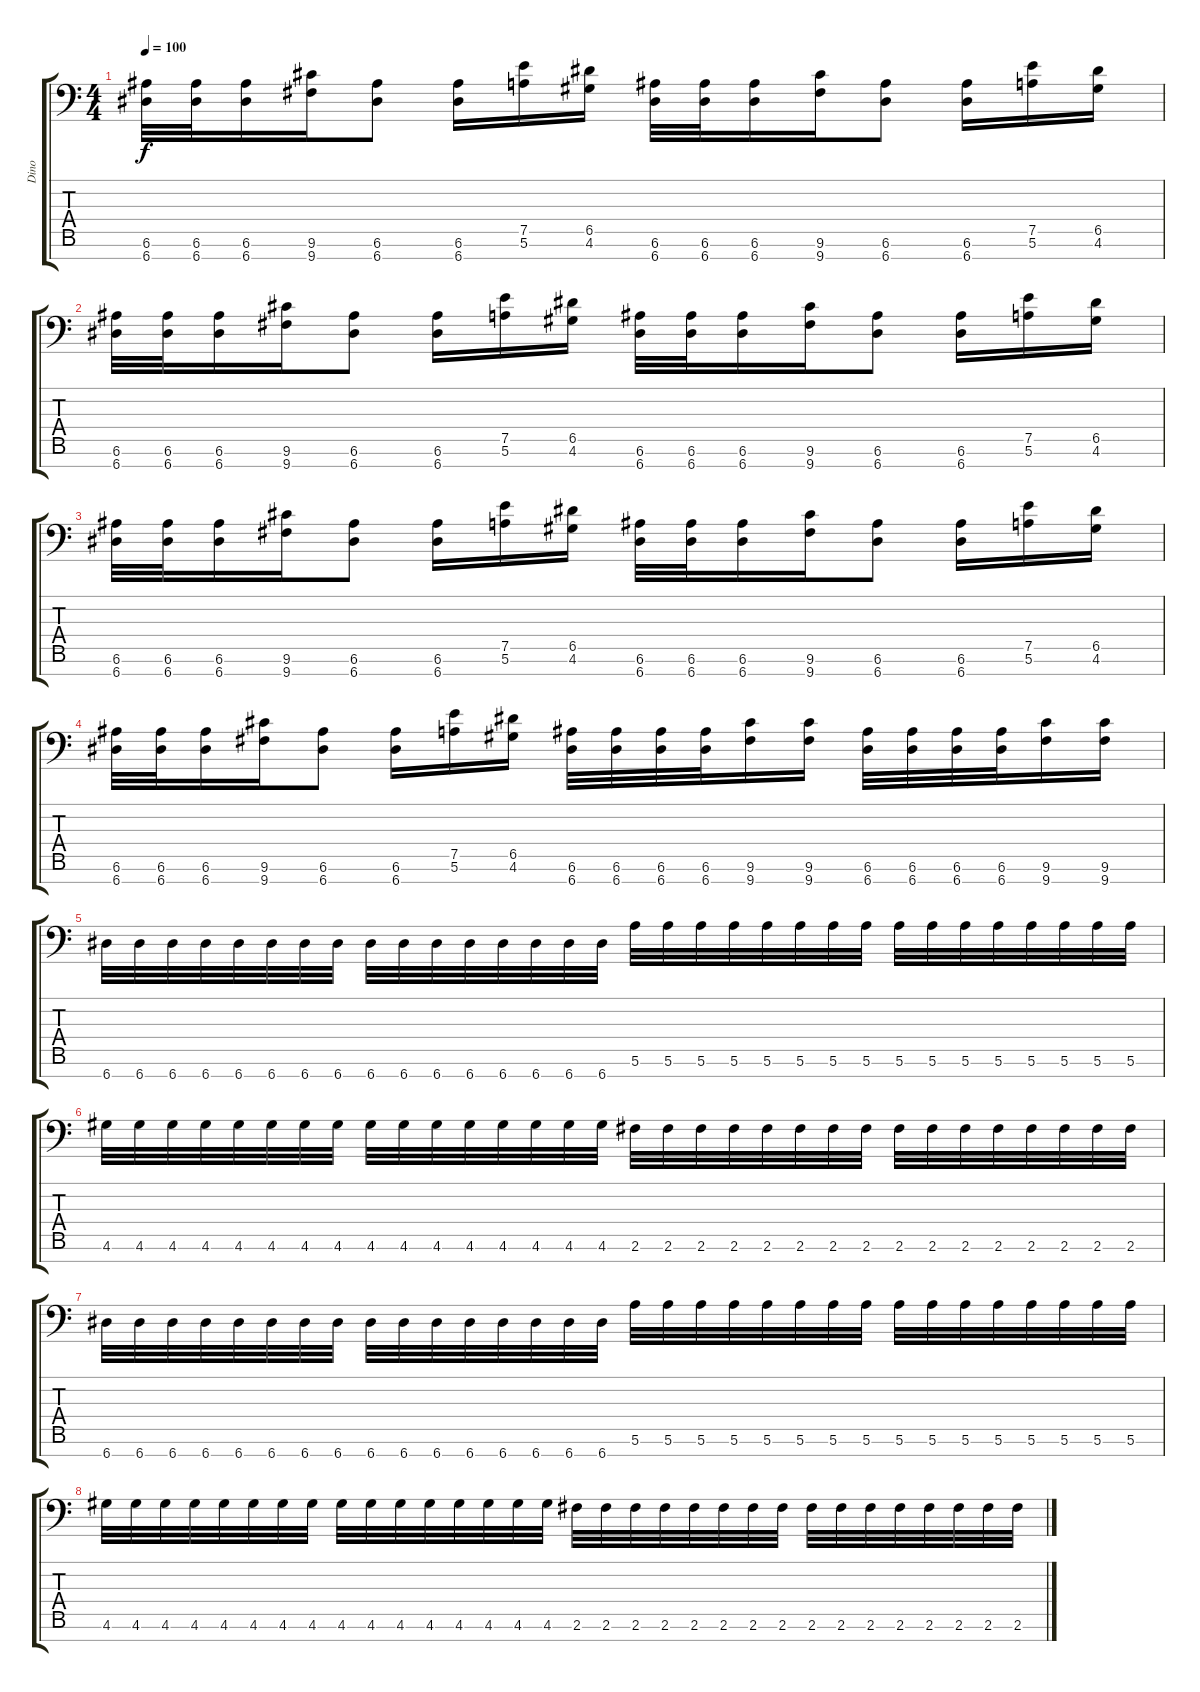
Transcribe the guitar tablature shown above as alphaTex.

\track ("Dino" "Dino") {instrument overdrivenguitar}
\staff {score tabs}
\tuning (E4 B3 G3 D3 A2 E2 A1) {hide}
\ts (4 4)
\tempo 100
\clef f4
\ks c
(6.6 6.7).32{dy f} (6.6 6.7).32 (6.6 6.7).16 (9.6 9.7).16 (6.6 6.7).8 (6.6 6.7).16 (7.5 5.6).16 (6.5 4.6).16 (6.6 6.7).32 (6.6 6.7).32 (6.6 6.7).16 (9.6 9.7).16 (6.6 6.7).8 (6.6 6.7).16 (7.5 5.6).16 (6.5 4.6).16 |
(6.6 6.7).32 (6.6 6.7).32 (6.6 6.7).16 (9.6 9.7).16 (6.6 6.7).8 (6.6 6.7).16 (7.5 5.6).16 (6.5 4.6).16 (6.6 6.7).32 (6.6 6.7).32 (6.6 6.7).16 (9.6 9.7).16 (6.6 6.7).8 (6.6 6.7).16 (7.5 5.6).16 (6.5 4.6).16 |
(6.6 6.7).32 (6.6 6.7).32 (6.6 6.7).16 (9.6 9.7).16 (6.6 6.7).8 (6.6 6.7).16 (7.5 5.6).16 (6.5 4.6).16 (6.6 6.7).32 (6.6 6.7).32 (6.6 6.7).16 (9.6 9.7).16 (6.6 6.7).8 (6.6 6.7).16 (7.5 5.6).16 (6.5 4.6).16 |
(6.6 6.7).32 (6.6 6.7).32 (6.6 6.7).16 (9.6 9.7).16 (6.6 6.7).8 (6.6 6.7).16 (7.5 5.6).16 (6.5 4.6).16 (6.6 6.7).32 (6.6 6.7).32 (6.6 6.7).32 (6.6 6.7).32 (9.6 9.7).16 (9.6 9.7).16 (6.6 6.7).32 (6.6 6.7).32 (6.6 6.7).32 (6.6 6.7).32 (9.6 9.7).16 (9.6 9.7).16 |
6.7.32 6.7.32 6.7.32 6.7.32 6.7.32 6.7.32 6.7.32 6.7.32 6.7.32 6.7.32 6.7.32 6.7.32 6.7.32 6.7.32 6.7.32 6.7.32 5.6.32 5.6.32 5.6.32 5.6.32 5.6.32 5.6.32 5.6.32 5.6.32 5.6.32 5.6.32 5.6.32 5.6.32 5.6.32 5.6.32 5.6.32 5.6.32 |
4.6.32 4.6.32 4.6.32 4.6.32 4.6.32 4.6.32 4.6.32 4.6.32 4.6.32 4.6.32 4.6.32 4.6.32 4.6.32 4.6.32 4.6.32 4.6.32 2.6.32 2.6.32 2.6.32 2.6.32 2.6.32 2.6.32 2.6.32 2.6.32 2.6.32 2.6.32 2.6.32 2.6.32 2.6.32 2.6.32 2.6.32 2.6.32 |
6.7.32 6.7.32 6.7.32 6.7.32 6.7.32 6.7.32 6.7.32 6.7.32 6.7.32 6.7.32 6.7.32 6.7.32 6.7.32 6.7.32 6.7.32 6.7.32 5.6.32 5.6.32 5.6.32 5.6.32 5.6.32 5.6.32 5.6.32 5.6.32 5.6.32 5.6.32 5.6.32 5.6.32 5.6.32 5.6.32 5.6.32 5.6.32 |
4.6.32 4.6.32 4.6.32 4.6.32 4.6.32 4.6.32 4.6.32 4.6.32 4.6.32 4.6.32 4.6.32 4.6.32 4.6.32 4.6.32 4.6.32 4.6.32 2.6.32 2.6.32 2.6.32 2.6.32 2.6.32 2.6.32 2.6.32 2.6.32 2.6.32 2.6.32 2.6.32 2.6.32 2.6.32 2.6.32 2.6.32 2.6.32
